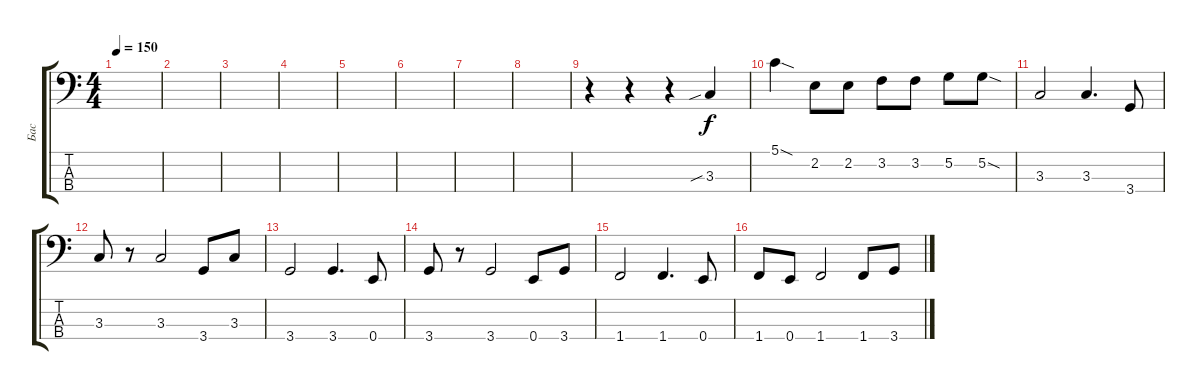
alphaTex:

\track ("Бас" "Бас") {instrument electricbassfinger}
\staff {score tabs}
\tuning (G2 D2 A1 E1) {hide}
\ts (4 4)
\tempo 150
\clef f4
\ks c
|
|
|
|
|
|
|
|
r.4 r.4 r.4 3.3{sib}.4 |
5.1{sod}.4 2.2.8 2.2.8 3.2.8 3.2.8 5.2.8 5.2{sod}.8 |
3.3.2 3.3.4{d} 3.4.8 |
3.3.8 r.8 3.3.2 3.4.8 3.3.8 |
3.4.2 3.4.4{d} 0.4.8 |
3.4.8 r.8 3.4.2 0.4.8 3.4.8 |
1.4.2 1.4.4{d} 0.4.8 |
1.4.8 0.4.8 1.4.2 1.4.8 3.4.8
